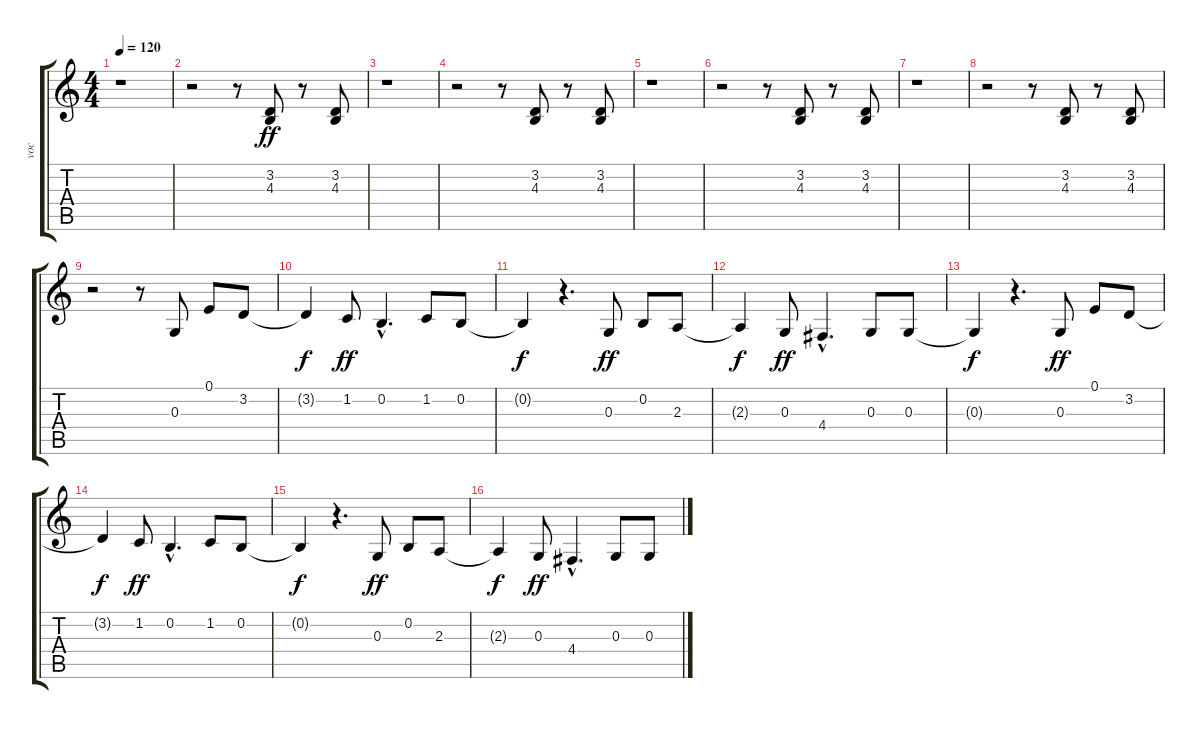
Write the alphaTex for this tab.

\track ("voc" "voc") {instrument oboe}
\staff {score tabs}
\tuning (E4 B3 G3 D3 A2 E2) {hide}
\ts (4 4)
\tempo 120
\clef g2
\ks c
r.1{dy ff instrument oboe} |
r.2 r.8 (3.2 4.3).8 r.8 (3.2 4.3).8 |
r.1 |
r.2 r.8 (3.2 4.3).8 r.8 (3.2 4.3).8 |
r.1 |
r.2 r.8 (3.2 4.3).8 r.8 (3.2 4.3).8 |
r.1 |
r.2 r.8 (3.2 4.3).8 r.8 (3.2 4.3).8 |
r.2 r.8 0.3.8 0.1.8 3.2.8 |
3.2{t}.4{dy f} 1.2.8{dy ff} 0.2{hac}.4{d} 1.2.8 0.2.8 |
0.2{t}.4{dy f} r.4{d} 0.3.8{dy ff} 0.2.8 2.3.8 |
2.3{t}.4{dy f} 0.3.8{dy ff} 4.4{hac}.4{d} 0.3.8 0.3.8 |
0.3{t}.4{dy f} r.4{d} 0.3.8{dy ff} 0.1.8 3.2.8 |
3.2{t}.4{dy f} 1.2.8{dy ff} 0.2{hac}.4{d} 1.2.8 0.2.8 |
0.2{t}.4{dy f} r.4{d} 0.3.8{dy ff} 0.2.8 2.3.8 |
2.3{t}.4{dy f} 0.3.8{dy ff} 4.4{hac}.4{d} 0.3.8 0.3.8
